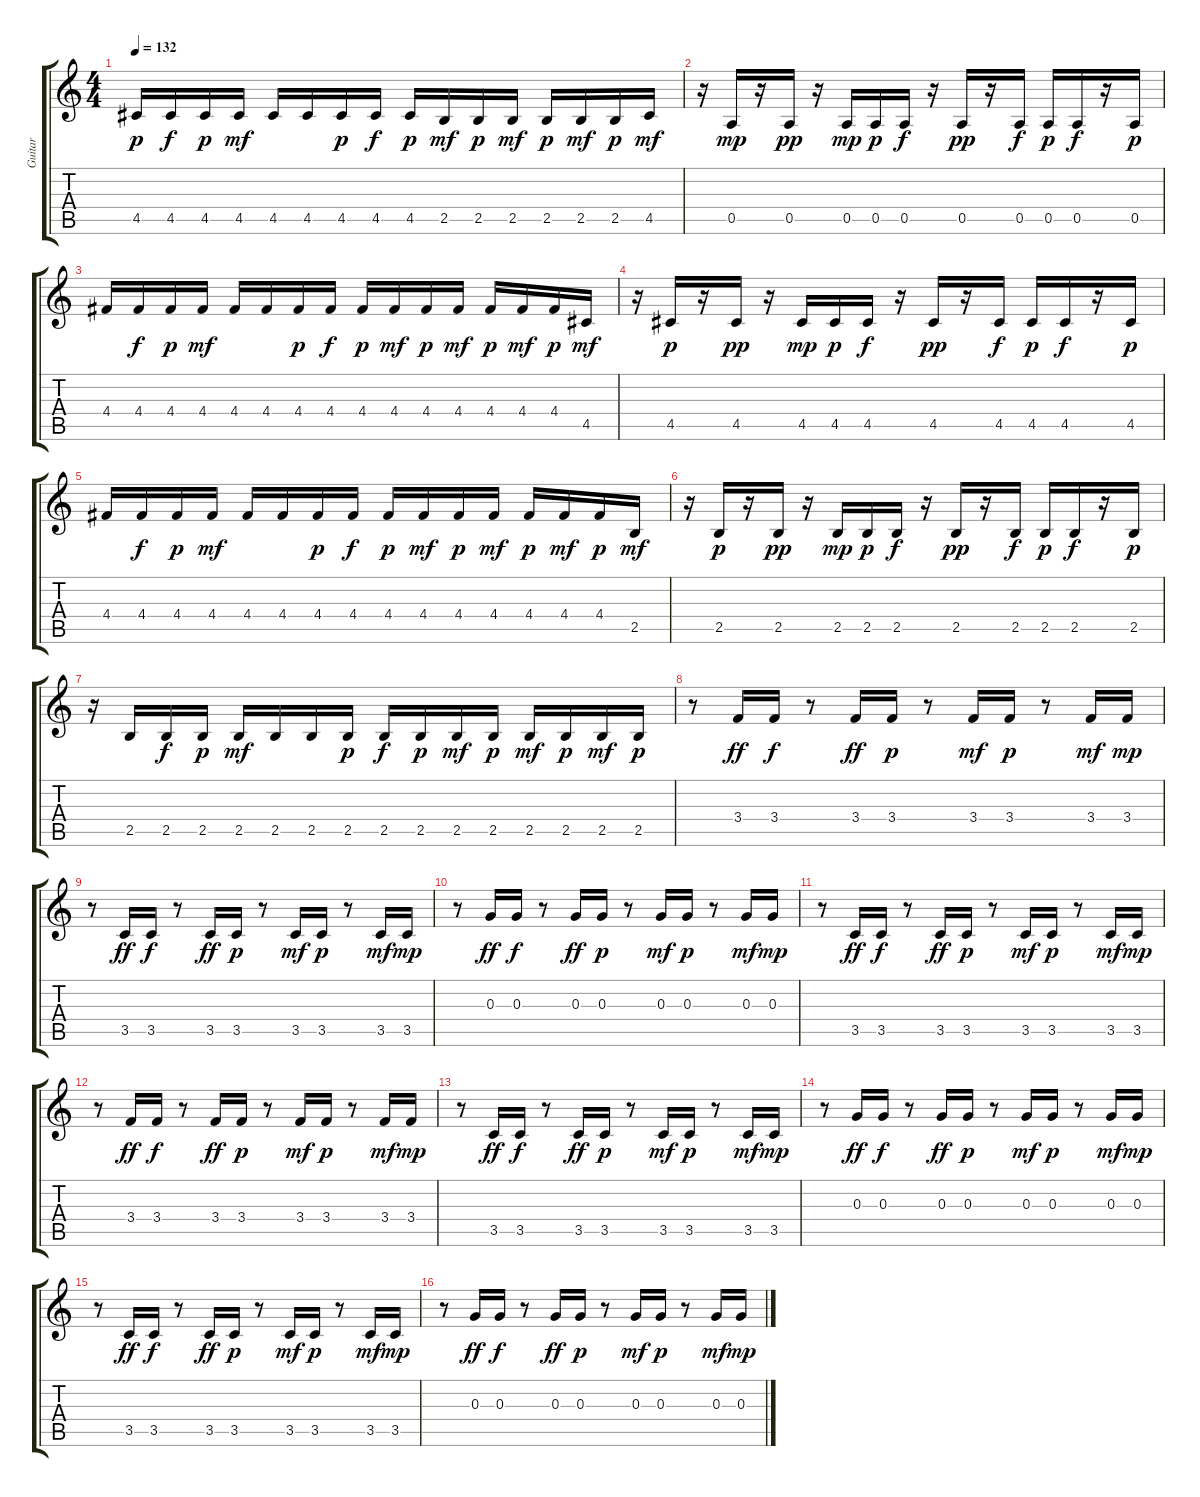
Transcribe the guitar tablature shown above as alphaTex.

\track ("Guitar" "Guitar") {instrument electricguitarmuted}
\staff {score tabs}
\tuning (E4 B3 G3 D3 A2 E2) {hide}
\ts (4 4)
\tempo 132
\clef g2
\ks c
4.5.16{dy p} 4.5.16{dy f} 4.5.16{dy p} 4.5.16{dy mf} 4.5.16 4.5.16 4.5.16{dy p} 4.5.16{dy f} 4.5.16{dy p} 2.5.16{dy mf} 2.5.16{dy p} 2.5.16{dy mf} 2.5.16{dy p} 2.5.16{dy mf} 2.5.16{dy p} 4.5.16{dy mf} |
r.16 0.5.16{dy mp} r.16 0.5.16{dy pp} r.16 0.5.16{dy mp} 0.5.16{dy p} 0.5.16{dy f} r.16 0.5.16{dy pp} r.16 0.5.16{dy f} 0.5.16{dy p} 0.5.16{dy f} r.16 0.5.16{dy p} |
4.4.16 4.4.16{dy f} 4.4.16{dy p} 4.4.16{dy mf} 4.4.16 4.4.16 4.4.16{dy p} 4.4.16{dy f} 4.4.16{dy p} 4.4.16{dy mf} 4.4.16{dy p} 4.4.16{dy mf} 4.4.16{dy p} 4.4.16{dy mf} 4.4.16{dy p} 4.5.16{dy mf} |
r.16 4.5.16{dy p} r.16 4.5.16{dy pp} r.16 4.5.16{dy mp} 4.5.16{dy p} 4.5.16{dy f} r.16 4.5.16{dy pp} r.16 4.5.16{dy f} 4.5.16{dy p} 4.5.16{dy f} r.16 4.5.16{dy p} |
4.4.16 4.4.16{dy f} 4.4.16{dy p} 4.4.16{dy mf} 4.4.16 4.4.16 4.4.16{dy p} 4.4.16{dy f} 4.4.16{dy p} 4.4.16{dy mf} 4.4.16{dy p} 4.4.16{dy mf} 4.4.16{dy p} 4.4.16{dy mf} 4.4.16{dy p} 2.5.16{dy mf} |
r.16 2.5.16{dy p} r.16 2.5.16{dy pp} r.16 2.5.16{dy mp} 2.5.16{dy p} 2.5.16{dy f} r.16 2.5.16{dy pp} r.16 2.5.16{dy f} 2.5.16{dy p} 2.5.16{dy f} r.16 2.5.16{dy p} |
r.16 2.5.16 2.5.16{dy f} 2.5.16{dy p} 2.5.16{dy mf} 2.5.16 2.5.16 2.5.16{dy p} 2.5.16{dy f} 2.5.16{dy p} 2.5.16{dy mf} 2.5.16{dy p} 2.5.16{dy mf} 2.5.16{dy p} 2.5.16{dy mf} 2.5.16{dy p} |
r.8 3.4.16{dy ff} 3.4.16{dy f} r.8 3.4.16{dy ff} 3.4.16{dy p} r.8 3.4.16{dy mf} 3.4.16{dy p} r.8 3.4.16{dy mf} 3.4.16{dy mp} |
r.8 3.5.16{dy ff} 3.5.16{dy f} r.8 3.5.16{dy ff} 3.5.16{dy p} r.8 3.5.16{dy mf} 3.5.16{dy p} r.8 3.5.16{dy mf} 3.5.16{dy mp} |
r.8 0.3.16{dy ff} 0.3.16{dy f} r.8 0.3.16{dy ff} 0.3.16{dy p} r.8 0.3.16{dy mf} 0.3.16{dy p} r.8 0.3.16{dy mf} 0.3.16{dy mp} |
r.8 3.5.16{dy ff} 3.5.16{dy f} r.8 3.5.16{dy ff} 3.5.16{dy p} r.8 3.5.16{dy mf} 3.5.16{dy p} r.8 3.5.16{dy mf} 3.5.16{dy mp} |
r.8 3.4.16{dy ff} 3.4.16{dy f} r.8 3.4.16{dy ff} 3.4.16{dy p} r.8 3.4.16{dy mf} 3.4.16{dy p} r.8 3.4.16{dy mf} 3.4.16{dy mp} |
r.8 3.5.16{dy ff} 3.5.16{dy f} r.8 3.5.16{dy ff} 3.5.16{dy p} r.8 3.5.16{dy mf} 3.5.16{dy p} r.8 3.5.16{dy mf} 3.5.16{dy mp} |
r.8 0.3.16{dy ff} 0.3.16{dy f} r.8 0.3.16{dy ff} 0.3.16{dy p} r.8 0.3.16{dy mf} 0.3.16{dy p} r.8 0.3.16{dy mf} 0.3.16{dy mp} |
r.8 3.5.16{dy ff} 3.5.16{dy f} r.8 3.5.16{dy ff} 3.5.16{dy p} r.8 3.5.16{dy mf} 3.5.16{dy p} r.8 3.5.16{dy mf} 3.5.16{dy mp} |
r.8 0.3.16{dy ff} 0.3.16{dy f} r.8 0.3.16{dy ff} 0.3.16{dy p} r.8 0.3.16{dy mf} 0.3.16{dy p} r.8 0.3.16{dy mf} 0.3.16{dy mp}
